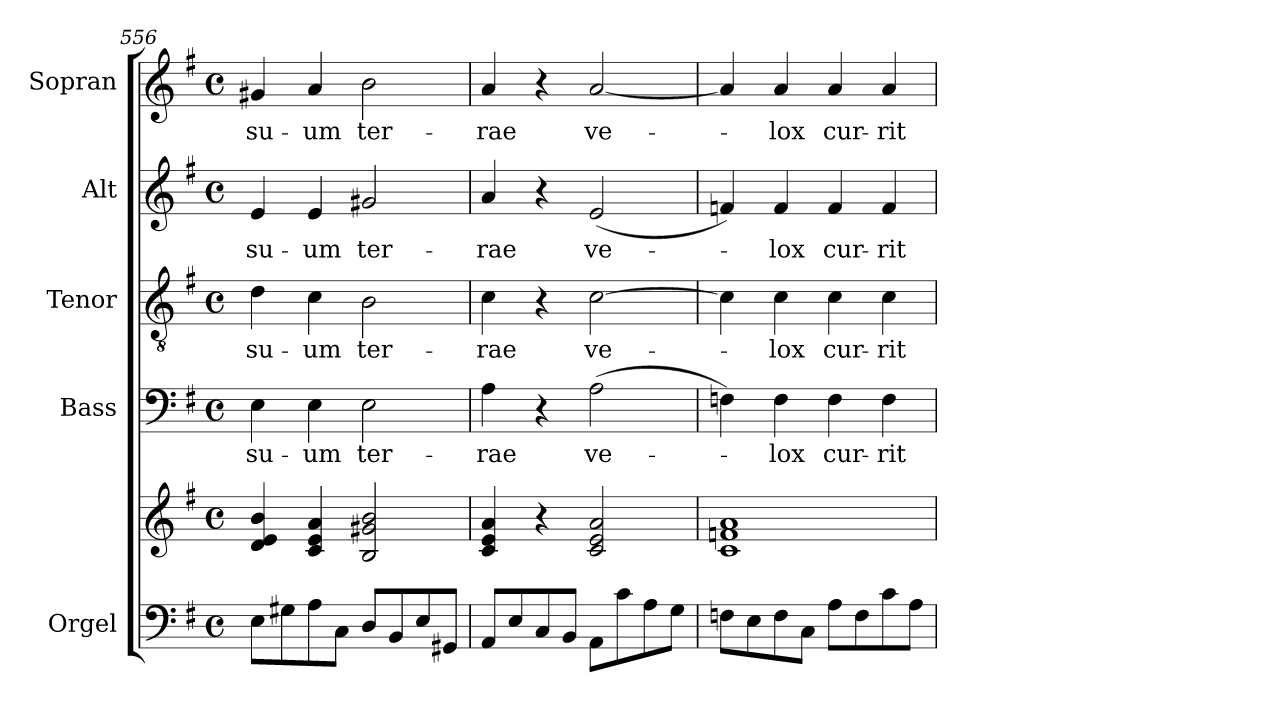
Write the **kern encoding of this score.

**kern	**kern	**kern	**text	**kern	**text	**kern	**text	**kern	**text
*part5	*part5	*part4	*part4	*part3	*part3	*part2	*part2	*part1	*part1
*staff6	*staff5	*staff4	*staff4	*staff3	*staff3	*staff2	*staff2	*staff1	*staff1
*I"Orgel	*	*I"Bass	*	*I"Tenor	*	*I"Alt	*	*I"Sopran	*
*I'Org.	*	*I'B.	*	*I'T.	*	*I'A.	*	*I'S.	*
*clefF4	*clefG2	*clefF4	*	*clefGv2	*	*clefG2	*	*clefG2	*
*k[f#]	*k[f#]	*k[f#]	*	*k[f#]	*	*k[f#]	*	*k[f#]	*
*G:	*G:	*G:	*	*G:	*	*G:	*	*G:	*
*M4/4	*M4/4	*M4/4	*	*M4/4	*	*M4/4	*	*M4/4	*
*met(c)	*met(c)	*met(c)	*	*met(c)	*	*met(c)	*	*met(c)	*
=556	=556	=556	=556	=556	=556	=556	=556	=556	=556
!	!	!	!LO:LY:b	!	!LO:LY:b	!	!LO:LY:b	!	!LO:LY:b
8E\L	4d/ 4e/ 4b/	4E\	su-	4d\	su-	4e/	su-	4g#X/	su-
8G#X\	.	.	.	.	.	.	.	.	.
!	!	!	!LO:LY:b	!	!LO:LY:b	!	!LO:LY:b	!	!LO:LY:b
8A\	4c/ 4e/ 4a/	4E\	-um	4c\	-um	4e/	-um	4a/	-um
8C\J	.	.	.	.	.	.	.	.	.
!	!	!	!LO:LY:b	!	!LO:LY:b	!	!LO:LY:b	!	!LO:LY:b
8D/L	2B/ 2g#X/ 2b/	2E\	ter-	2B\	ter-	2g#X/	ter-	2b\	ter-
8BB/	.	.	.	.	.	.	.	.	.
8E/	.	.	.	.	.	.	.	.	.
8GG#X/J	.	.	.	.	.	.	.	.	.
=557	=557	=557	=557	=557	=557	=557	=557	=557	=557
!	!	!	!LO:LY:b	!	!LO:LY:b	!	!LO:LY:b	!	!LO:LY:b
8AA/L	4c/ 4e/ 4a/	4A\	-rae	4c\	-rae	4a/	-rae	4a/	-rae
8E/	.	.	.	.	.	.	.	.	.
8C/	4r	4r	.	4r	.	4r	.	4r	.
8BB/J	.	.	.	.	.	.	.	.	.
!	!	!	!LO:LY:b	!	!LO:LY:b	!	!LO:LY:b	!	!LO:LY:b
8AA\L	2c/ 2e/ 2a/	(>2A\	ve-	[2c\	ve-	(<2e/	ve-	[2a/	ve-
8c\	.	.	.	.	.	.	.	.	.
8A\	.	.	.	.	.	.	.	.	.
8G\J	.	.	.	.	.	.	.	.	.
=558	=558	=558	=558	=558	=558	=558	=558	=558	=558
8Fn\L	1c 1fn 1a	4Fn\)	.	4c\]	.	4fn/)	.	4a/]	.
8E\	.	.	.	.	.	.	.	.	.
!	!	!	!LO:LY:b	!	!LO:LY:b	!	!LO:LY:b	!	!LO:LY:b
8F\	.	4F\	-lox	4c\	-lox	4f/	-lox	4a/	-lox
8C\J	.	.	.	.	.	.	.	.	.
!	!	!	!LO:LY:b	!	!LO:LY:b	!	!LO:LY:b	!	!LO:LY:b
8A\L	.	4F\	cur-	4c\	cur-	4f/	cur-	4a/	cur-
8F\	.	.	.	.	.	.	.	.	.
!	!	!	!LO:LY:b	!	!LO:LY:b	!	!LO:LY:b	!	!LO:LY:b
8c\	.	4F\	-rit	4c\	-rit	4f/	-rit	4a/	-rit
8A\J	.	.	.	.	.	.	.	.	.
=	=	=	=	=	=	=	=	=	=
*-	*-	*-	*-	*-	*-	*-	*-	*-	*-
